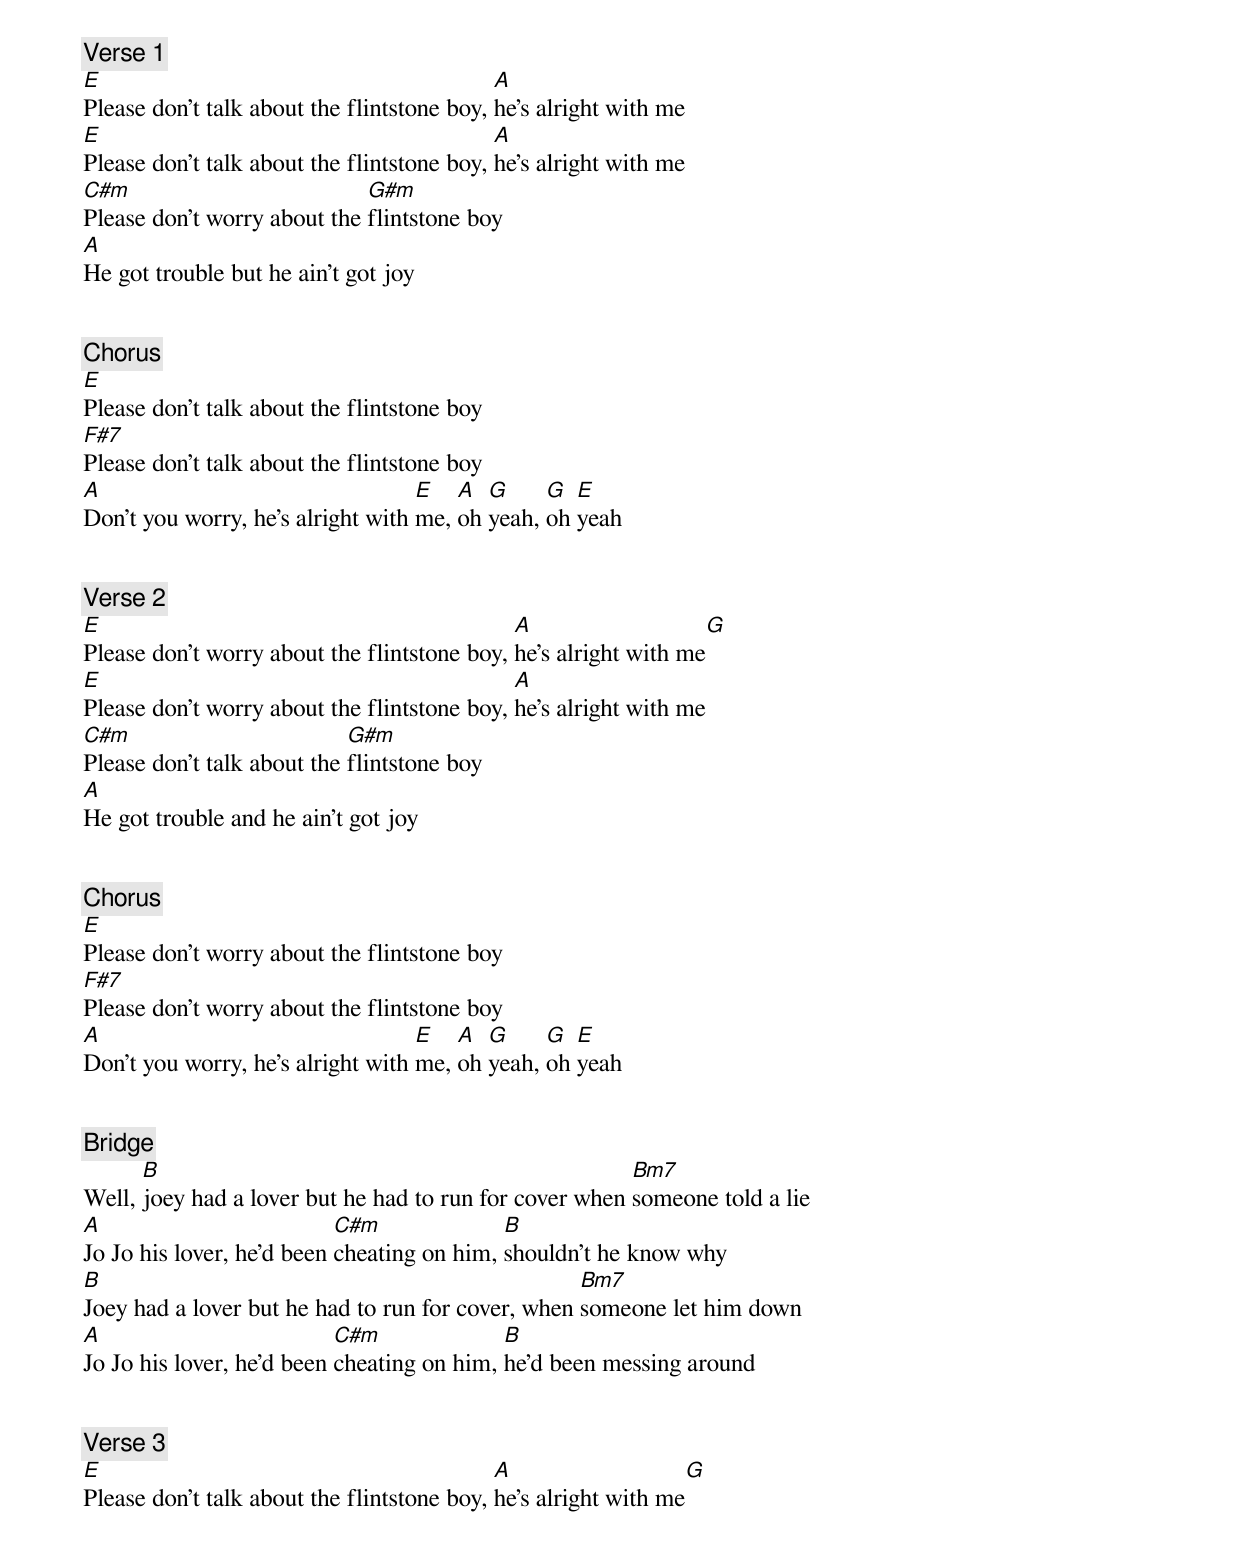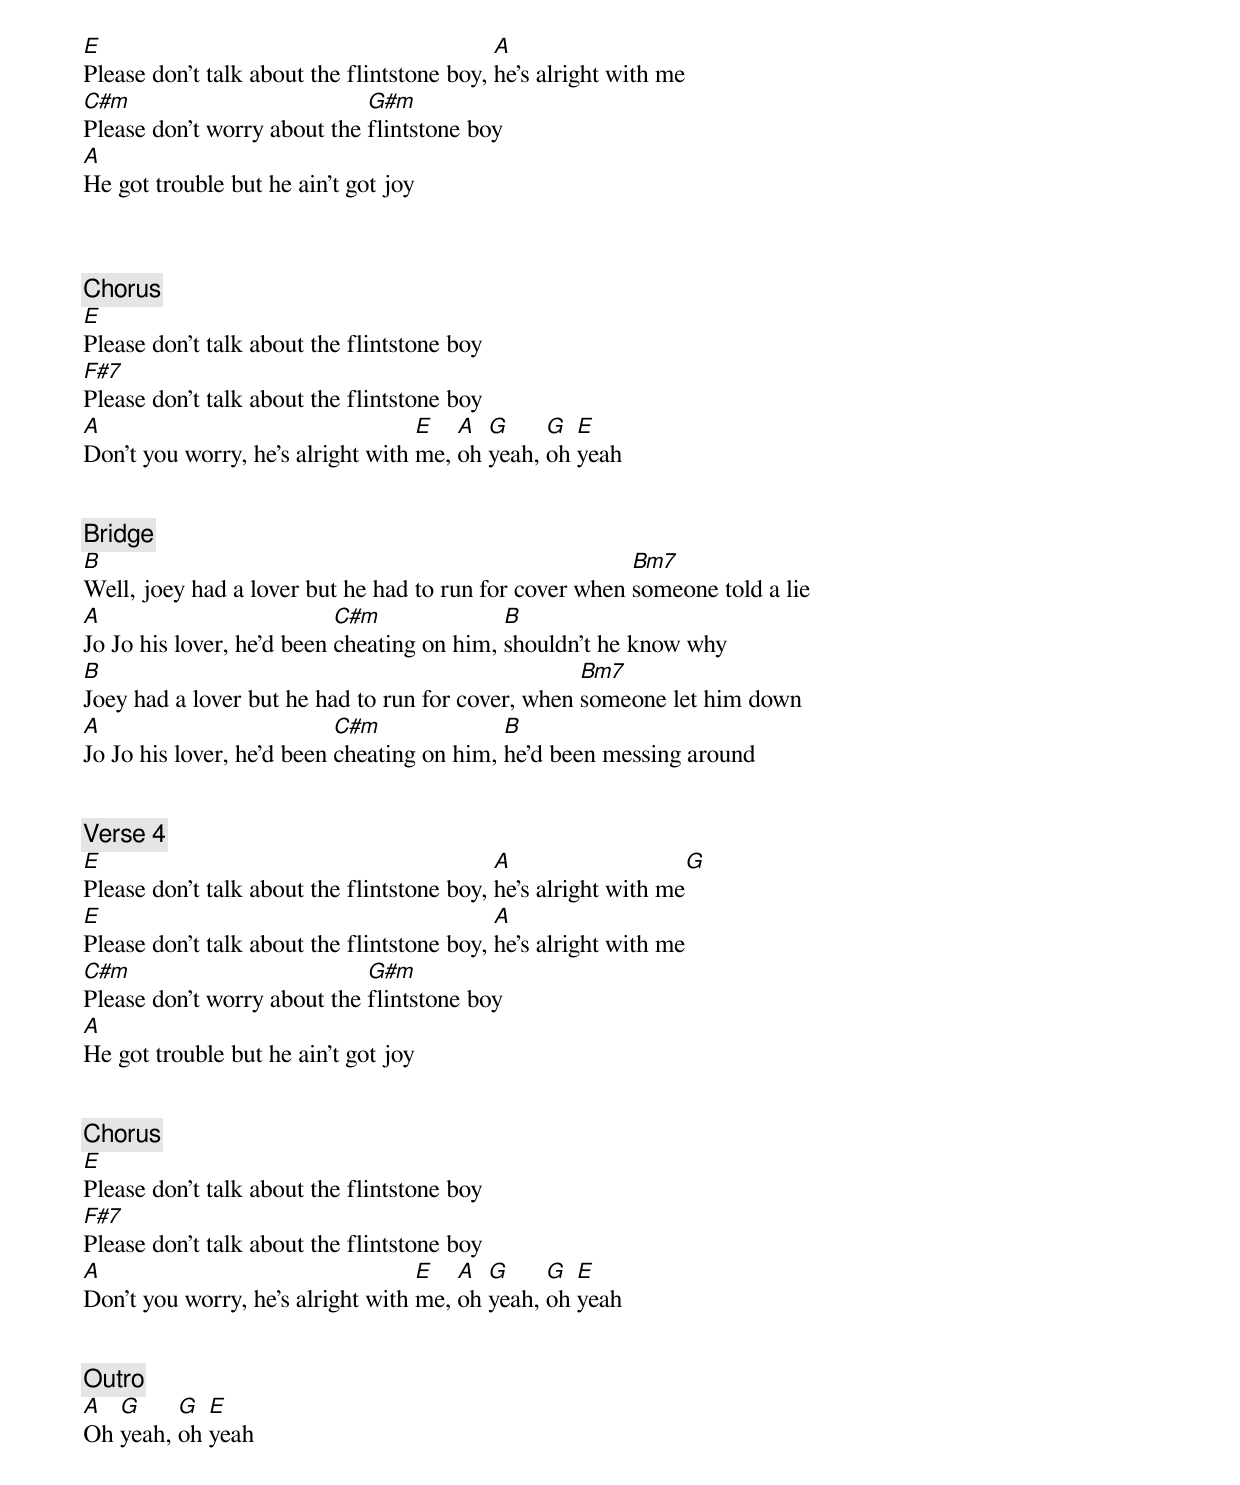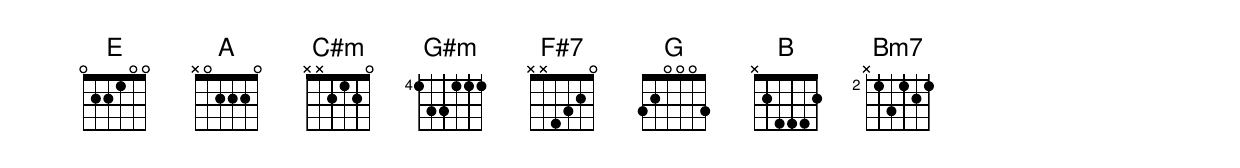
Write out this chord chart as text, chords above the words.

[Verse 1]
E                                           A
Please don't talk about the flintstone boy, he's alright with me
E                                           A
Please don't talk about the flintstone boy, he's alright with me
C#m                          G#m
Please don't worry about the flintstone boy
A
He got trouble but he ain't got joy


[Chorus]
E
Please don't talk about the flintstone boy
F#7
Please don't talk about the flintstone boy
A                                  E   A  G     G  E
Don't you worry, he's alright with me, oh yeah, oh yeah


[Verse 2]
E                                            A                   G
Please don't worry about the flintstone boy, he's alright with me
E                                            A
Please don't worry about the flintstone boy, he's alright with me
C#m                         G#m
Please don't talk about the flintstone boy
A
He got trouble and he ain't got joy


[Chorus]
E
Please don't worry about the flintstone boy
F#7
Please don't worry about the flintstone boy
A                                  E   A  G     G  E
Don't you worry, he's alright with me, oh yeah, oh yeah


[Bridge]
      B                                                 Bm7
Well, joey had a lover but he had to run for cover when someone told a lie
A                          C#m              B
Jo Jo his lover, he'd been cheating on him, shouldn't he know why
B                                                  Bm7
Joey had a lover but he had to run for cover, when someone let him down
A                          C#m              B
Jo Jo his lover, he'd been cheating on him, he'd been messing around


[Verse 3]
E                                           A                   G
Please don't talk about the flintstone boy, he's alright with me
E                                           A
Please don't talk about the flintstone boy, he's alright with me
C#m                          G#m
Please don't worry about the flintstone boy
A
He got trouble but he ain't got joy



[Chorus]
E
Please don't talk about the flintstone boy
F#7
Please don't talk about the flintstone boy
A                                  E   A  G     G  E
Don't you worry, he's alright with me, oh yeah, oh yeah


[Bridge]
B                                                       Bm7
Well, joey had a lover but he had to run for cover when someone told a lie
A                          C#m              B
Jo Jo his lover, he'd been cheating on him, shouldn't he know why
B                                                  Bm7
Joey had a lover but he had to run for cover, when someone let him down
A                          C#m              B
Jo Jo his lover, he'd been cheating on him, he'd been messing around


[Verse 4]
E                                           A                   G
Please don't talk about the flintstone boy, he's alright with me
E                                           A
Please don't talk about the flintstone boy, he's alright with me
C#m                          G#m
Please don't worry about the flintstone boy
A
He got trouble but he ain't got joy


[Chorus]
E
Please don't talk about the flintstone boy
F#7
Please don't talk about the flintstone boy
A                                  E   A  G     G  E
Don't you worry, he's alright with me, oh yeah, oh yeah


[Outro]
A  G     G  E
Oh yeah, oh yeah
